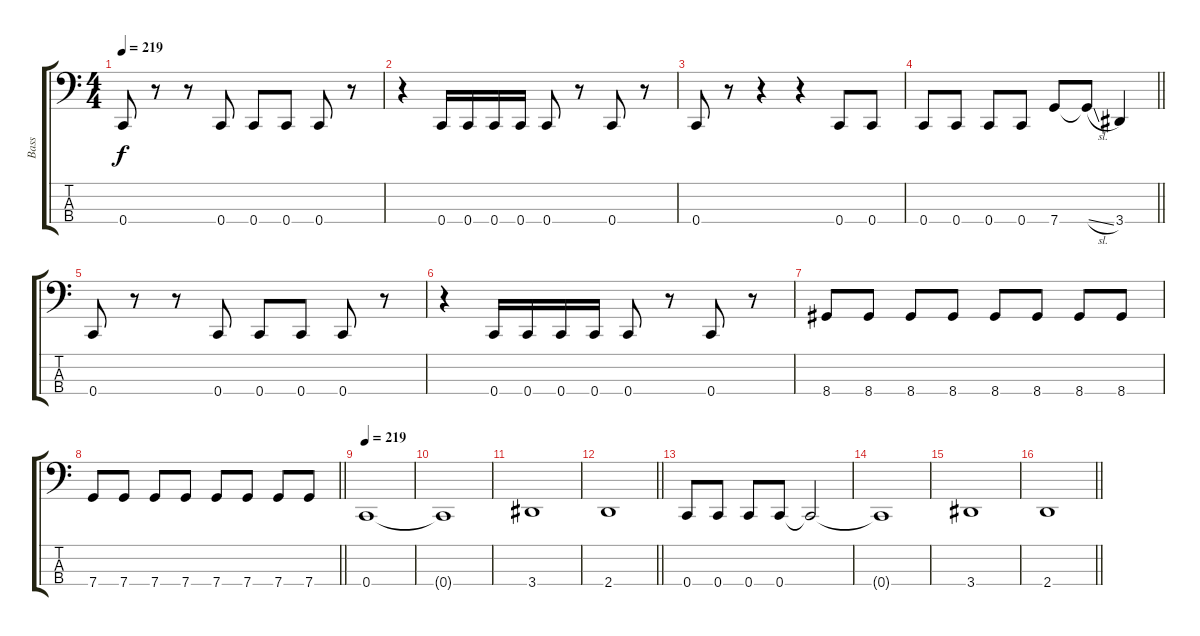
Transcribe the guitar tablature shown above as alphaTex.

\track ("Bass" "Bass") {instrument electricbassfinger}
\staff {score tabs}
\tuning (F2 C2 G1 C1) {hide}
\ts (4 4)
\section ("" "")
\tempo 219
\clef f4
\ks c
0.4.8{dy f} r.8 r.8 0.4.8 0.4.8 0.4.8 0.4.8 r.8 |
r.4 0.4.16 0.4.16 0.4.16 0.4.16 0.4.8 r.8 0.4.8 r.8 |
0.4.8 r.8 r.4 r.4 0.4.8 0.4.8 |
\barLineRight lightlight
0.4.8 0.4.8 0.4.8 0.4.8 7.4.8 7.4{sl t}.8 3.4.4 |
0.4.8 r.8 r.8 0.4.8 0.4.8 0.4.8 0.4.8 r.8 |
r.4 0.4.16 0.4.16 0.4.16 0.4.16 0.4.8 r.8 0.4.8 r.8 |
8.4.8 8.4.8 8.4.8 8.4.8 8.4.8 8.4.8 8.4.8 8.4.8 |
\barLineRight lightlight
7.4.8 7.4.8 7.4.8 7.4.8 7.4.8 7.4.8 7.4.8 7.4.8 |
\section ("" "")
\tempo 219
0.4.1 |
0.4{t}.1 |
3.4.1 |
\barLineRight lightlight
2.4.1 |
0.4.8 0.4.8 0.4.8 0.4.8 0.4{t}.2 |
0.4{t}.1 |
3.4.1 |
\barLineRight lightlight
2.4.1
